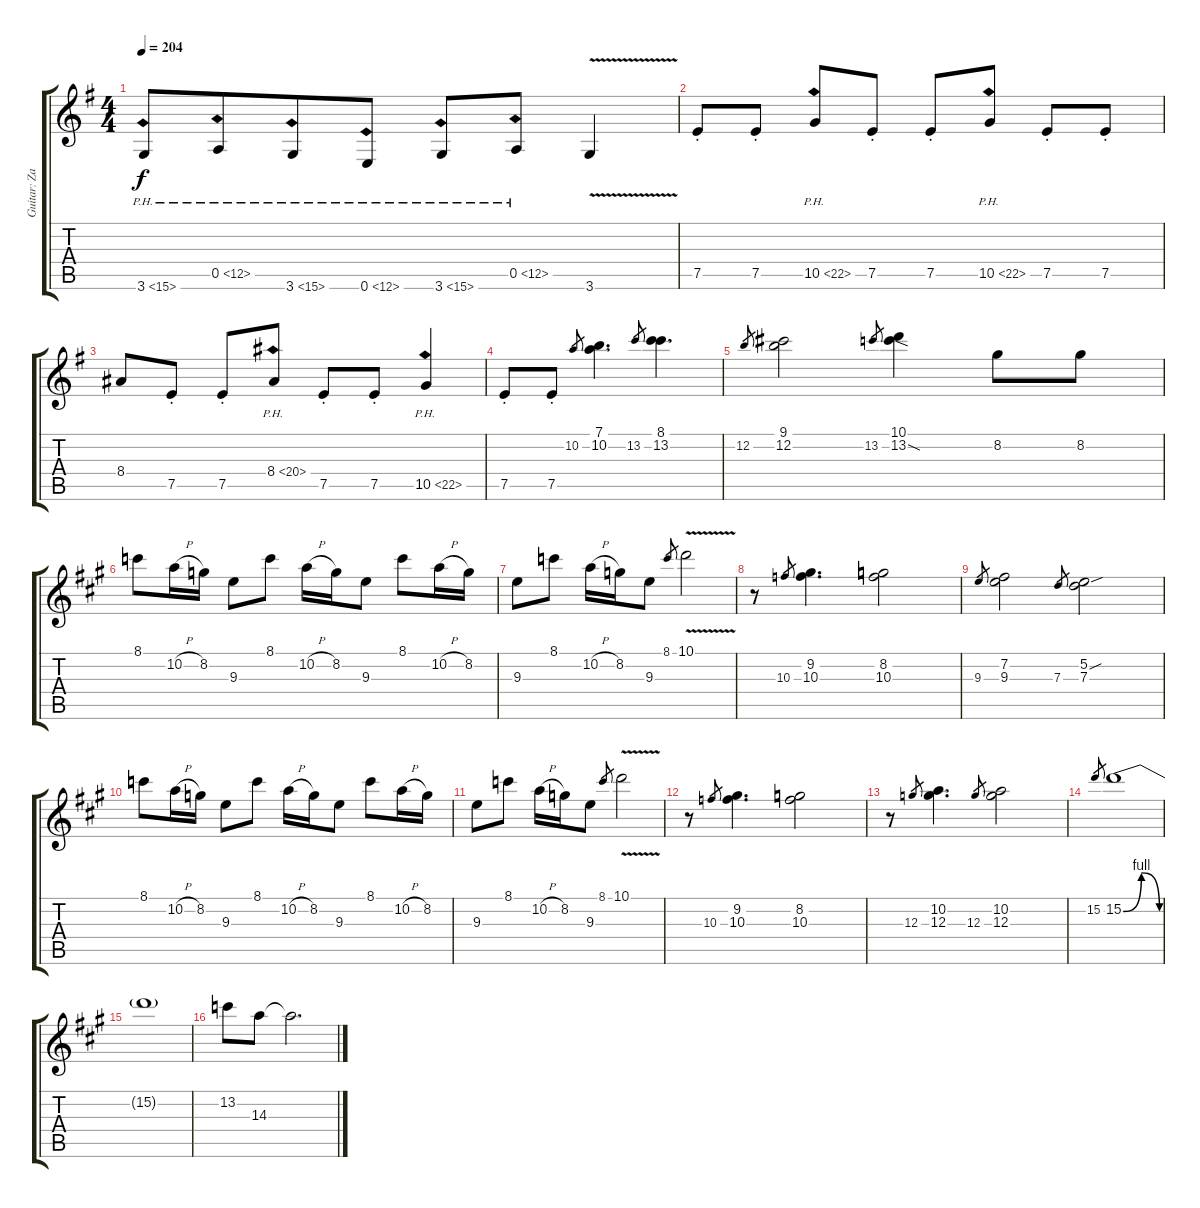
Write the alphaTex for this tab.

\track ("Guitar: Zakk" "Guitar: Za") {instrument distortionguitar}
\staff {score tabs}
\tuning (E4 B3 G3 D3 A2 E2) {hide}
\ts (4 4)
\tempo 204
\clef g2
\ks g
3.6{ph 12}.8{dy f} 0.5{ph 12}.8{beam merge} 3.6{ph 12}.8 0.6{ph 12}.8 3.6{ph 12}.8 0.5{ph 12}.8 3.6{v}.4 |
7.5{st}.8 7.5{st}.8 10.5{ph 12}.8 7.5{st}.8 7.5{st}.8 10.5{ph 12}.8 7.5{st}.8 7.5{st}.8 |
8.4.8 7.5{st}.8 7.5{st}.8 8.4{ph 12}.8 7.5{st}.8 7.5{st}.8 10.5{ph 12}.4 |
7.5{st}.8 7.5{st}.8 10.2.8{gr} (7.1 10.2).4{d} 13.2.8{gr} (8.1 13.2).4{d} |
12.2.8{gr} (9.1 12.2).2 13.2.8{gr} (10.1 13.2{sod}).4 8.2.8 8.2.8 |
\ks a
8.1.8 10.2{h}.16 8.2.16 9.3.8 8.1.8 10.2{h}.16 8.2.16 9.3.8 8.1.8 10.2{h}.16 8.2.16 |
9.3.8 8.1.8 10.2{h}.16 8.2.16 9.3.8 8.1.8{gr} 10.1{v}.2 |
r.8 10.3.8{gr} (9.2 10.3).4{d} (8.2 10.3).2 |
9.3.8{gr} (7.2 9.3).2 7.3.8{gr} (5.2{sou} 7.3).2 |
8.1.8 10.2{h}.16 8.2.16 9.3.8 8.1.8 10.2{h}.16 8.2.16 9.3.8 8.1.8 10.2{h}.16 8.2.16 |
9.3.8 8.1.8 10.2{h}.16 8.2.16 9.3.8 8.1.8{gr} 10.1{v}.2 |
r.8 10.3.8{gr} (9.2 10.3).4{d} (8.2 10.3).2 |
r.8 12.3.8{gr} (10.2 12.3).4{d} 12.3.8{gr} (10.2 12.3).2 |
15.2.8{gr} 15.2{be (bendrelease 0 0 10 4 50 4 60 0)}.1 |
15.2{t}.1 |
13.2.8 14.3.8 14.3{t}.2{d}
